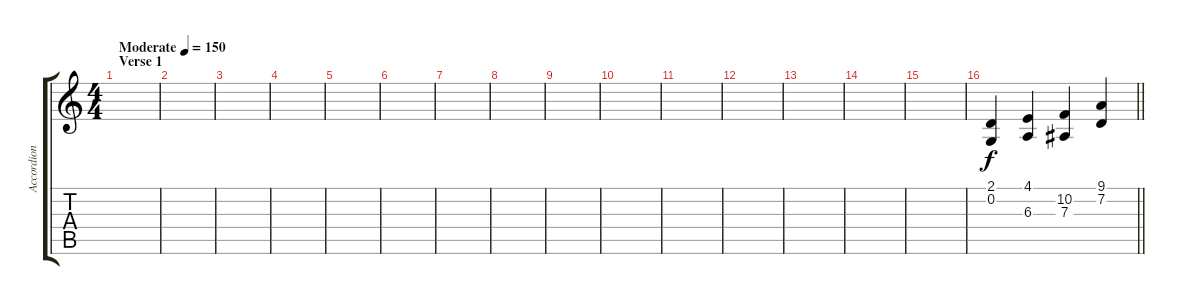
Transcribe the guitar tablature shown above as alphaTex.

\track ("Accordion" "Accordion") {instrument accordion}
\staff {score tabs}
\tuning (C4 G3 Eb3 Bb2 F2 C2) {hide}
\ts (4 4)
\section ("" "Verse 1")
\tempo (150 "Moderate")
\clef g2
\ks c
|
|
|
|
|
|
|
|
|
|
|
|
|
|
|
\barLineRight lightlight
(2.1 0.2).4 (4.1 6.3).4 (10.2 7.3).4 (9.1 7.2).4
